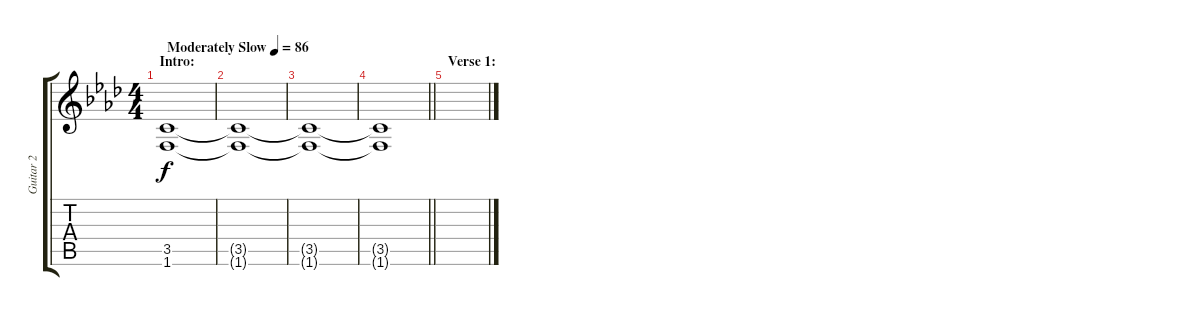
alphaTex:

\track ("Guitar 2" "Guitar 2") {instrument distortionguitar}
\staff {score tabs}
\tuning (E4 B3 G3 D3 A2 E2) {hide}
\ts (4 4)
\section ("" "Intro:")
\tempo (86 "Moderately Slow")
\clef g2
\ks ab
(3.5 1.6).1{dy f instrument distortionguitar} |
(3.5{t} 1.6{t}).1 |
(3.5{t} 1.6{t}).1 |
\barLineRight lightlight
(3.5{t} 1.6{t}).1 |
\section ("" "Verse 1:")
